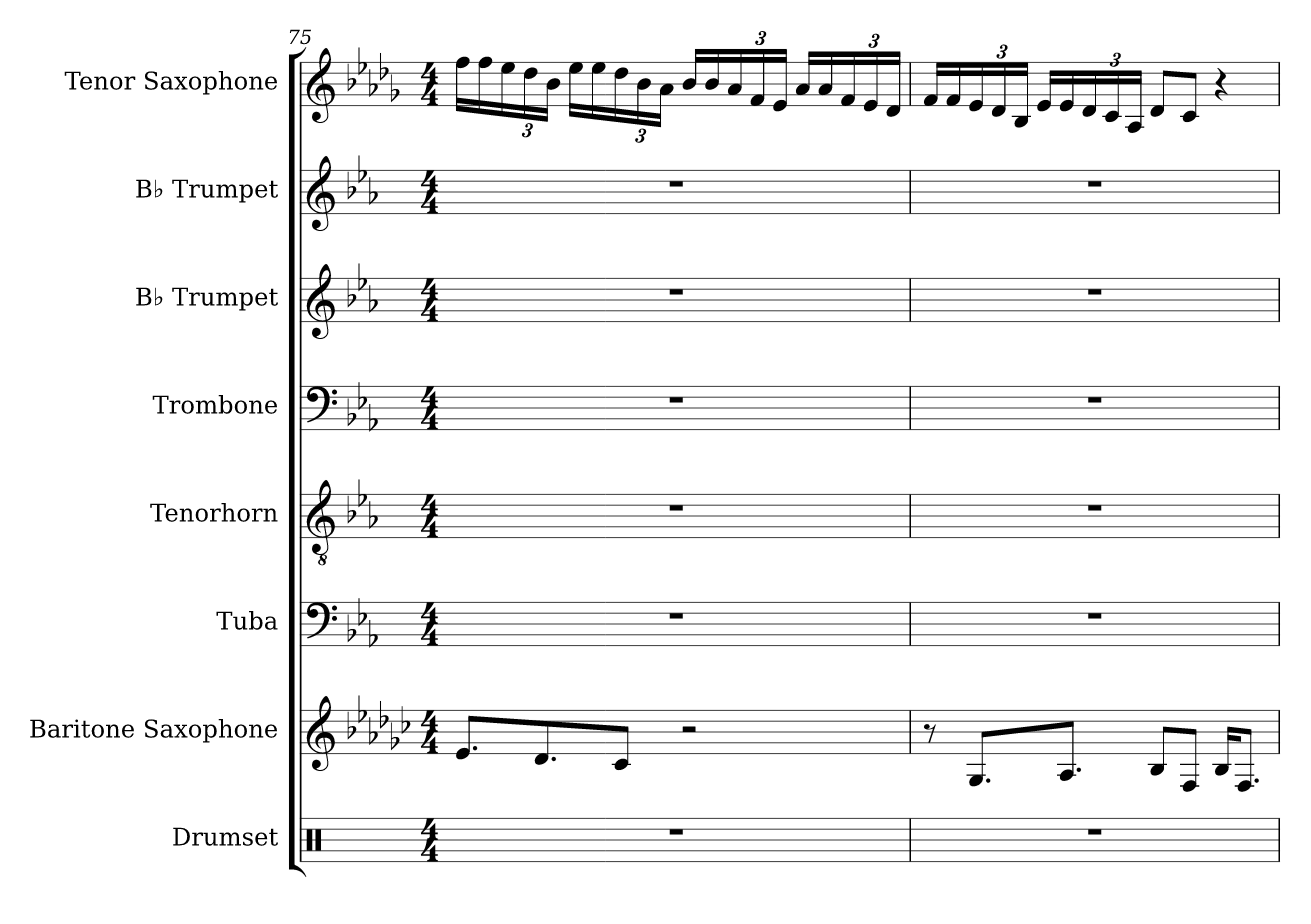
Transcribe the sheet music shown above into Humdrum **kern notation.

**kern	**kern	**kern	**kern	**kern	**kern	**kern	**kern
*part8	*part7	*part6	*part5	*part4	*part3	*part2	*part1
*staff8	*staff7	*staff6	*staff5	*staff4	*staff3	*staff2	*staff1
*I"Drumset	*I"Baritone Saxophone	*I"Tuba	*I"Tenorhorn	*I"Trombone	*I"B♭ Trumpet	*I"B♭ Trumpet	*I"Tenor Saxophone
*I'D. Set	*I'Bar. Sax.	*I'Tba.	*I'Tenh.	*I'Tbn.	*I'B♭ Tpt.	*I'B♭ Tpt.	*I'T. Sax.
*clefX	*clefG2	*clefF4	*clefGv2	*clefF4	*clefG2	*clefG2	*clefG2
*	*ITrd12c21	*	*ITrd1c2	*	*ITrd1c2	*ITrd1c2	*ITrd8c14
*k[]	*k[b-e-a-d-g-c-]	*k[b-e-a-]	*k[b-e-a-d-g-]	*k[b-e-a-]	*k[b-e-a-d-g-]	*k[b-e-a-d-g-]	*k[b-e-a-d-g-]
*M4/4	*M4/4	*M4/4	*M4/4	*M4/4	*M4/4	*M4/4	*M4/4
=75	=75	=75	=75	=75	=75	=75	=75
1r	8.E-L	1r	1r	1r	1r	1r	16fLL
.	.	.	.	.	.	.	16f
*	*	*	*	*	*	*	*Xbrackettup
.	.	.	.	.	.	.	24e-
.	.	.	.	.	.	.	24d-
.	8.D-	.	.	.	.	.	.
.	.	.	.	.	.	.	24B-JJ
.	.	.	.	.	.	.	16e-LL
.	.	.	.	.	.	.	16e-
.	8C-J	.	.	.	.	.	24d-
.	.	.	.	.	.	.	24B-
.	.	.	.	.	.	.	24A-JJ
.	2r	.	.	.	.	.	16B-LL
.	.	.	.	.	.	.	16B-
.	.	.	.	.	.	.	24A-
.	.	.	.	.	.	.	24F
.	.	.	.	.	.	.	24E-JJ
.	.	.	.	.	.	.	16A-LL
.	.	.	.	.	.	.	16A-
.	.	.	.	.	.	.	24F
.	.	.	.	.	.	.	24E-
.	.	.	.	.	.	.	24D-JJ
=76	=76	=76	=76	=76	=76	=76	=76
1r	8r	1r	1r	1r	1r	1r	16FLL
.	.	.	.	.	.	.	16F
.	8.GG-L	.	.	.	.	.	24E-
.	.	.	.	.	.	.	24D-
.	.	.	.	.	.	.	24BB-JJ
.	.	.	.	.	.	.	16E-LL
.	8.AA-J	.	.	.	.	.	16E-
.	.	.	.	.	.	.	24D-
.	.	.	.	.	.	.	24C
.	.	.	.	.	.	.	24AA-JJ
.	8BB-L	.	.	.	.	.	8D-L
.	8FFJ	.	.	.	.	.	8CJ
.	16BB-KL	.	.	.	.	.	4r
.	8.FFJ	.	.	.	.	.	.
=	=	=	=	=	=	=	=
*-	*-	*-	*-	*-	*-	*-	*-
